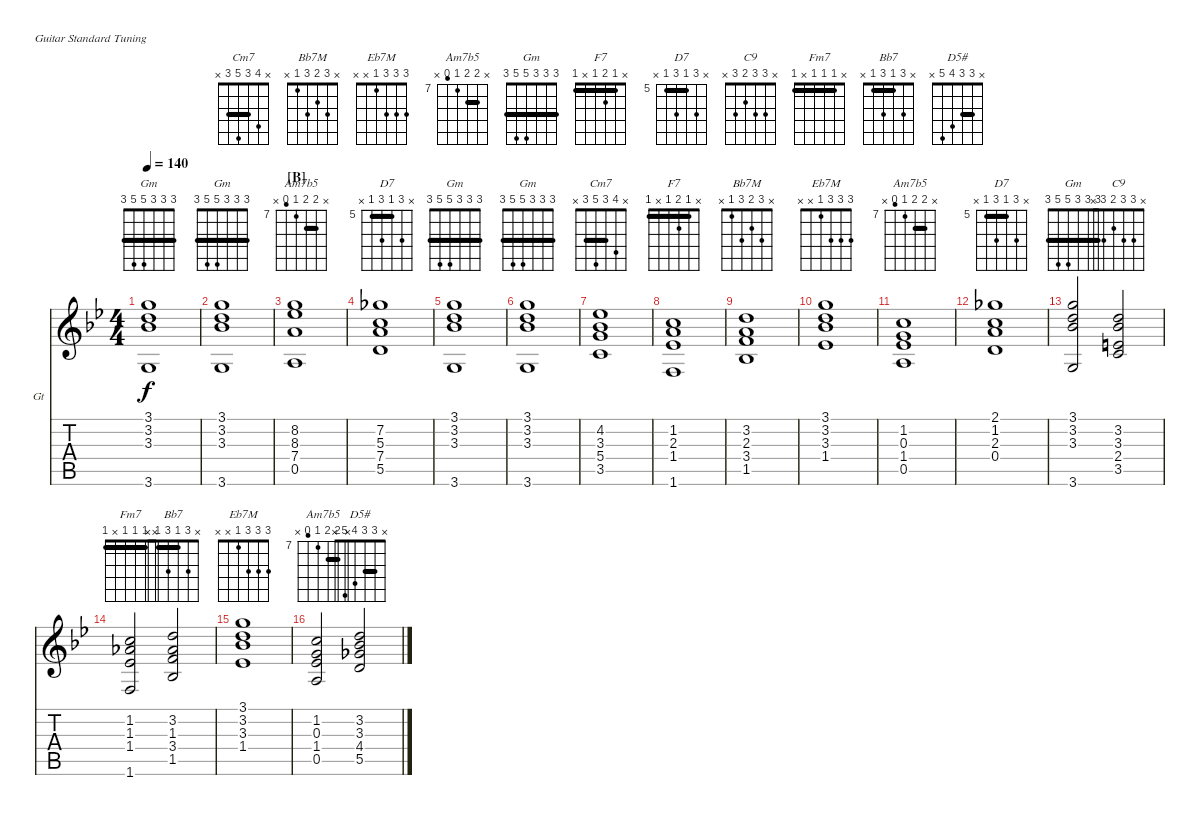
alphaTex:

\bracketExtendMode nobrackets
\firstSystemTrackNameOrientation horizontal
\otherSystemsTrackNameOrientation horizontal
\chordDiagramsInScore
\track ("Guitar Chords" "Gt") {instrument acousticguitarnylon}
\staff {score tabs}
\tuning (E4 B3 G3 D3 A2 E2)
\chord ("Cm7" x 4 3 5 3 x) {barre 3}
\chord ("Bb7M" x 3 2 3 1 x)
\chord ("Eb7M" 3 3 3 1 x x)
\chord ("Am7b5" x 1 0 1 0 x)
\chord ("Gm" 3 3 3 5 5 3) {barre (3 3 3)}
\chord ("F7" x 1 2 1 x 1) {barre (1 1)}
\chord ("D7" 2 1 2 0 x x)
\chord ("Am7b5" x 8 8 7 6 x) {firstfret 7 barre 8}
\chord ("D7" x 7 5 7 5 x) {firstfret 5 barre 5}
\chord ("C9" x 3 3 2 3 x)
\chord ("Fm7" x 1 1 1 x 1) {barre (1 1 1)}
\chord ("Bb7" x 3 1 3 1 x) {barre 1}
\chord ("D5#" x 3 3 4 5 x) {barre 3}
\ts (4 4)
\tempo 140
\clef g2
\ks gminor
(3.1 3.2 3.3 3.6).1{ch "Gm" dy f} |
(3.1 3.2 3.3 3.6).1{ch "Gm"} |
\section ("B" "")
(8.2 8.3 7.4 0.5).1{ch "Am7b5"} |
(7.2 5.3 7.4 5.5).1{ch "D7"} |
(3.1 3.2 3.3 3.6).1{ch "Gm"} |
(3.1 3.2 3.3 3.6).1{ch "Gm"} |
(4.2 3.3 5.4 3.5).1{ch "Cm7"} |
(1.2 2.3 1.4 1.6).1{ch "F7"} |
(3.2 2.3 3.4 1.5).1{ch "Bb7M"} |
(3.1 3.2 3.3 1.4).1{ch "Eb7M"} |
(1.2 0.3 1.4 0.5).1{ch "Am7b5"} |
(2.1 1.2 2.3 0.4).1{ch "D7"} |
(3.2 3.3 3.6 3.1).2{ch "Gm"} (3.2 3.3 2.4 3.5).2{ch "C9"} |
(1.2 1.3 1.4 1.6).2{ch "Fm7"} (3.2 1.3 3.4 1.5).2{ch "Bb7"} |
(3.1 3.2 3.3 1.4).1{ch "Eb7M"} |
(1.2 0.3 1.4 0.5).2{ch "Am7b5"} (3.2 3.3 4.4 5.5).2{ch "D5#"}
